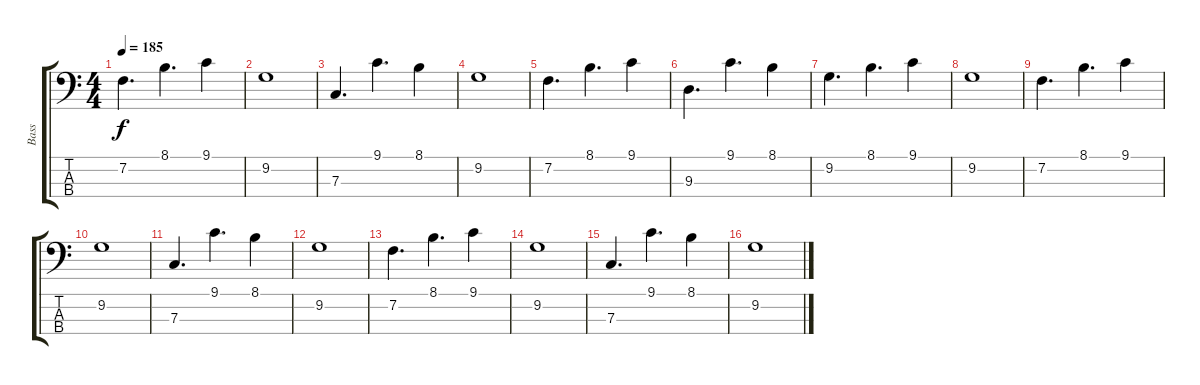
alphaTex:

\track ("Bass" "Bass") {instrument electricbasspick}
\staff {score tabs}
\tuning (Eb2 Bb1 F1 C1) {hide}
\ts (4 4)
\tempo 185
\clef f4
\ks c
7.2.4{d dy f} 8.1.4{d} 9.1.4 |
9.2.1 |
7.3.4{d} 9.1.4{d} 8.1.4 |
9.2.1 |
7.2.4{d} 8.1.4{d} 9.1.4 |
9.3.4{d} 9.1.4{d} 8.1.4 |
9.2.4{d} 8.1.4{d} 9.1.4 |
9.2.1 |
7.2.4{d} 8.1.4{d} 9.1.4 |
9.2.1 |
7.3.4{d} 9.1.4{d} 8.1.4 |
9.2.1 |
7.2.4{d} 8.1.4{d} 9.1.4 |
9.2.1 |
7.3.4{d} 9.1.4{d} 8.1.4 |
9.2.1
